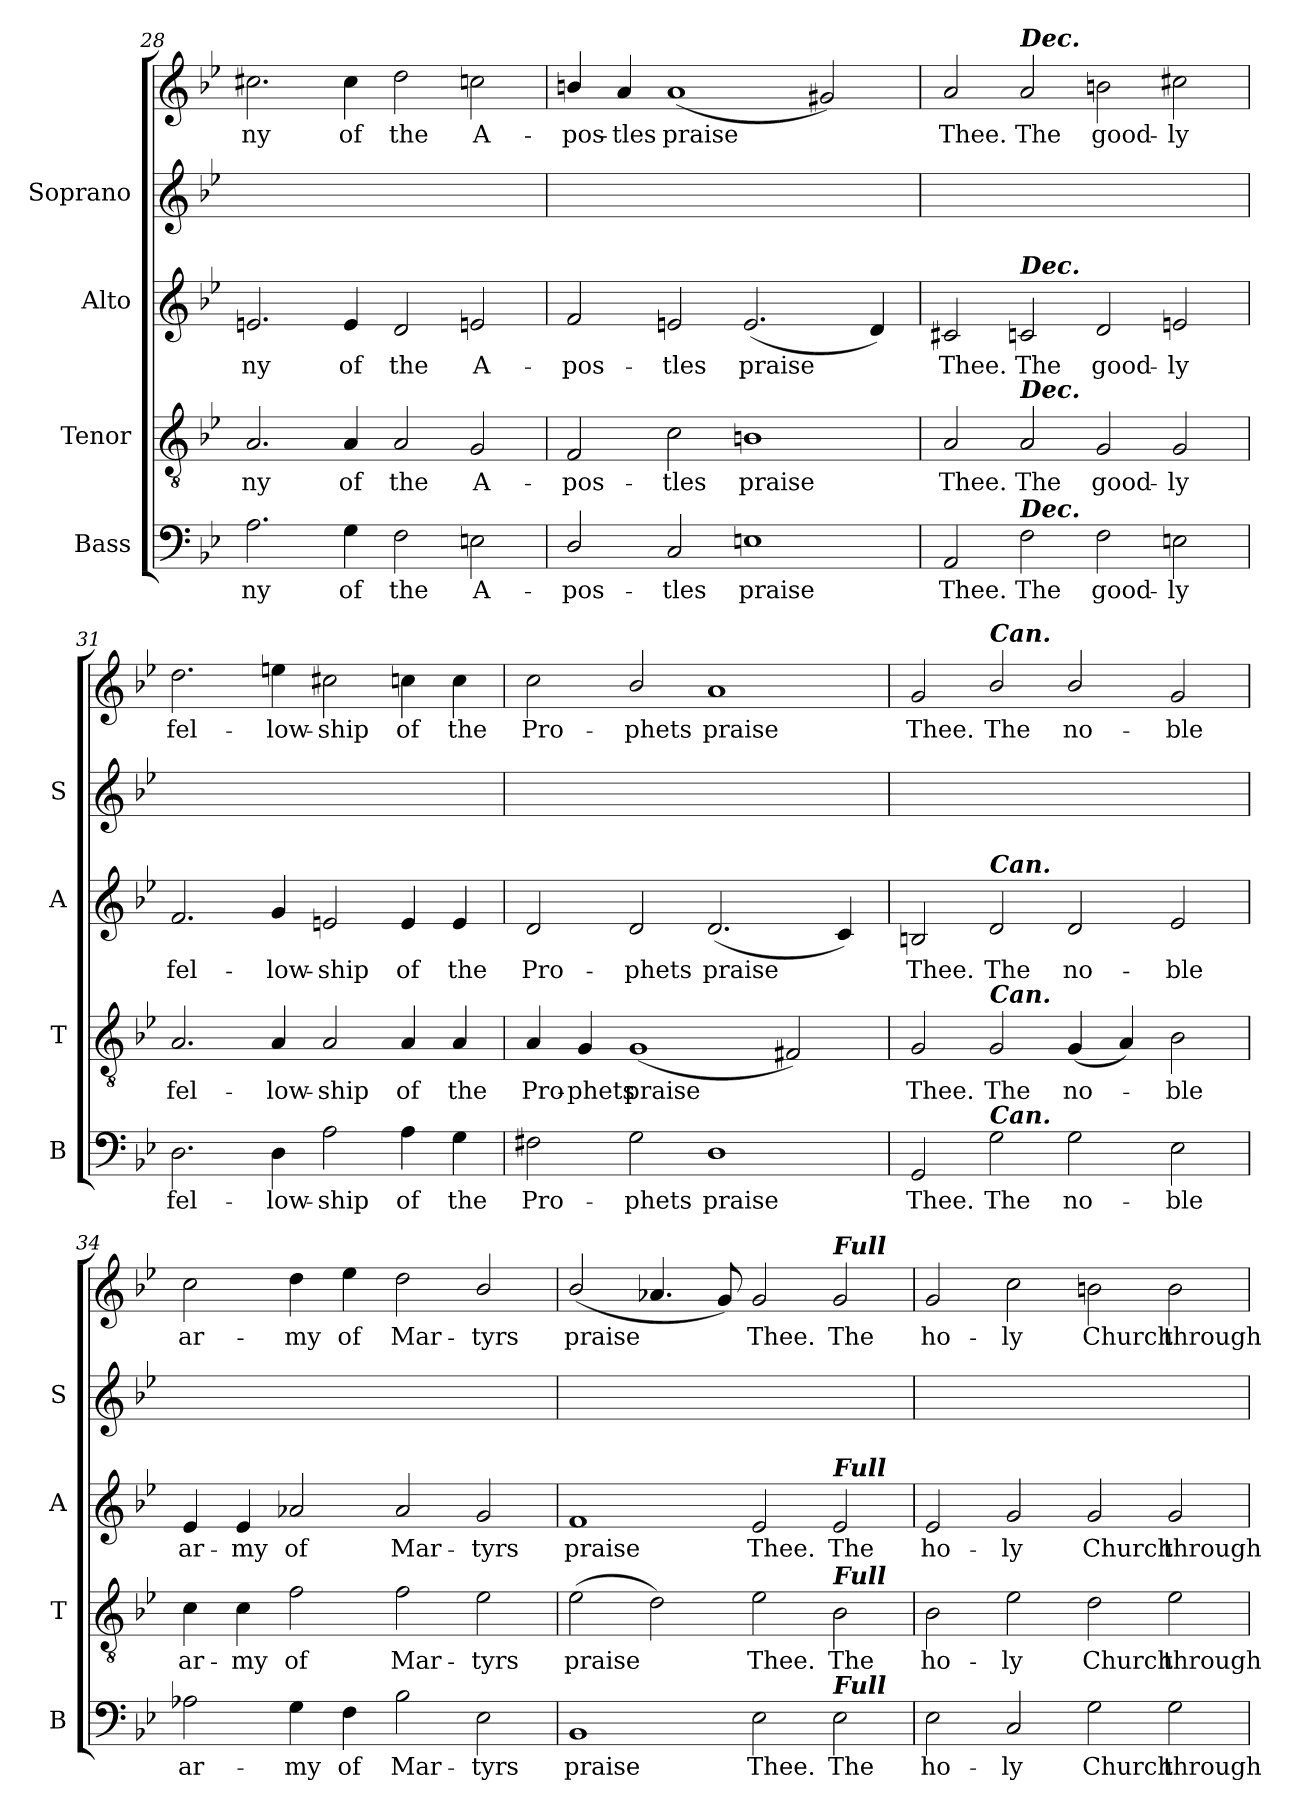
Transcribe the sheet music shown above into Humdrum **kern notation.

**kern	**text	**kern	**text	**kern	**text	**kern	**kern	**text
*part4	*part4	*part3	*part3	*part2	*part2	*part1	*part1	*part1
*staff5	*staff5	*staff4	*staff4	*staff3	*staff3	*staff2	*staff1	*staff1
*I"Bass	*	*I"Tenor	*	*I"Alto	*	*I"Soprano	*	*
*I'B	*	*I'T	*	*I'A	*	*I'S	*	*
*clefF4	*	*clefGv2	*	*clefG2	*	*clefG2	*clefG2	*
*k[b-e-]	*	*k[b-e-]	*	*k[b-e-]	*	*k[b-e-]	*k[b-e-]	*
*B-:	*	*B-:	*	*B-:	*	*B-:	*B-:	*
=28	=28	=28	=28	=28	=28	=28	=28	=28
!	!LO:LY:b	!	!LO:LY:b	!	!LO:LY:b	!	!	!LO:LY:b
2.A\	-ny	2.A/	-ny	2.en/	-ny	1ryy	2.cc#X\	-ny
!	!LO:LY:b	!	!LO:LY:b	!	!LO:LY:b	!	!	!LO:LY:b
4G\	of	4A/	of	4e/	of	.	4cc#\	of
!	!LO:LY:b	!	!LO:LY:b	!	!LO:LY:b	!	!	!LO:LY:b
2F\	the	2A/	the	2d/	the	1ryy	2dd\	the
!	!LO:LY:b	!	!LO:LY:b	!	!LO:LY:b	!	!	!LO:LY:b
2En\	A-	2G/	A-	2eni/	A-	.	2ccn\	A-
=29	=29	=29	=29	=29	=29	=29	=29	=29
!	!LO:LY:b	!	!LO:LY:b	!	!LO:LY:b	!	!	!LO:LY:b
2D/	-pos-	2F/	-pos-	2f/	-pos-	1ryy	4bn/	-pos-
!	!	!	!	!	!	!	!	!LO:LY:b
.	.	.	.	.	.	.	4a/	-tles
!	!LO:LY:b	!	!LO:LY:b	!	!LO:LY:b	!	!	!LO:LY:b
2C/	-tles	2c\	-tles	2en/	-tles	.	(<1a	praise
!	!LO:LY:b	!	!LO:LY:b	!	!LO:LY:b	!	!	!
1En	praise	1Bn	praise	(<2.e/	praise	1ryy	.	.
.	.	.	.	.	.	.	2g#X/)	.
.	.	.	.	4d/)	.	.	.	.
=30	=30	=30	=30	=30	=30	=30	=30	=30
!	!LO:LY:b	!	!LO:LY:b	!	!LO:LY:b	!	!	!LO:LY:b
2AA/	Thee.	2A/	Thee.	2c#X/	Thee.	1ryy	2a/	Thee.
!	!	!	!	!	!	!	!LO:TX:a:Bi:t=Dec.	!
!	!	!	!	!LO:TX:a:Bi:t=Dec.	!	!	!	!
!	!	!LO:TX:a:Bi:t=Dec.	!	!	!	!	!	!
!LO:TX:a:Bi:t=Dec.	!	!	!	!	!	!	!	!
!	!LO:LY:b	!	!LO:LY:b	!	!LO:LY:b	!	!	!LO:LY:b
2F\	The	2A/	The	2cn/	The	.	2a/	The
!	!LO:LY:b	!	!LO:LY:b	!	!LO:LY:b	!	!	!LO:LY:b
2F\	good-	2G/	good-	2d/	good-	1ryy	2bn\	good-
!	!LO:LY:b	!	!LO:LY:b	!	!LO:LY:b	!	!	!LO:LY:b
2En\	-ly	2G/	-ly	2en/	-ly	.	2cc#X\	-ly
!!LO:PB:g=z
=31	=31	=31	=31	=31	=31	=31	=31	=31
!	!LO:LY:b	!	!LO:LY:b	!	!LO:LY:b	!	!	!LO:LY:b
2.D\	fel-	2.A/	fel-	2.f/	fel-	1ryy	2.dd\	fel-
!	!LO:LY:b	!	!LO:LY:b	!	!LO:LY:b	!	!	!LO:LY:b
4D\	-low-	4A/	-low-	4g/	-low-	.	4een\	-low-
!	!LO:LY:b	!	!LO:LY:b	!	!LO:LY:b	!	!	!LO:LY:b
2A\	-ship	2A/	-ship	2en/	-ship	1ryy	2cc#X\	-ship
!	!LO:LY:b	!	!LO:LY:b	!	!LO:LY:b	!	!	!LO:LY:b
4A\	of	4A/	of	4e/	of	.	4ccn\	of
!	!LO:LY:b	!	!LO:LY:b	!	!LO:LY:b	!	!	!LO:LY:b
4G\	the	4A/	the	4e/	the	.	4cc\	the
=32	=32	=32	=32	=32	=32	=32	=32	=32
!	!LO:LY:b	!	!LO:LY:b	!	!LO:LY:b	!	!	!LO:LY:b
2F#X\	Pro-	4A/	Pro-	2d/	Pro-	1ryy	2cc\	Pro-
!	!	!	!LO:LY:b	!	!	!	!	!
.	.	4G/	-phets	.	.	.	.	.
!	!LO:LY:b	!	!LO:LY:b	!	!LO:LY:b	!	!	!LO:LY:b
2G\	-phets	(<1G	praise	2d/	-phets	.	2b-/	-phets
!	!LO:LY:b	!	!	!	!LO:LY:b	!	!	!LO:LY:b
1D	praise	.	.	(<2.d/	praise	1ryy	1a	praise
.	.	2F#X/)	.	.	.	.	.	.
.	.	.	.	4c/)	.	.	.	.
=33	=33	=33	=33	=33	=33	=33	=33	=33
!	!LO:LY:b	!	!LO:LY:b	!	!LO:LY:b	!	!	!LO:LY:b
2GG/	Thee.	2G/	Thee.	2Bn/	Thee.	1ryy	2g/	Thee.
!	!	!	!	!	!	!	!LO:TX:a:Bi:t=Can.	!
!	!	!	!	!LO:TX:a:Bi:t=Can.	!	!	!	!
!	!	!LO:TX:a:Bi:t=Can.	!	!	!	!	!	!
!LO:TX:a:Bi:t=Can.	!	!	!	!	!	!	!	!
!	!LO:LY:b	!	!LO:LY:b	!	!LO:LY:b	!	!	!LO:LY:b
2G\	The	2G/	The	2d/	The	.	2b-/	The
!	!LO:LY:b	!	!LO:LY:b	!	!LO:LY:b	!	!	!LO:LY:b
2G\	no-	(<4G/	no-	2d/	no-	1ryy	2b-/	no-
.	.	4A/)	.	.	.	.	.	.
!	!LO:LY:b	!	!LO:LY:b	!	!LO:LY:b	!	!	!LO:LY:b
2E-\	-ble	2B-\	ble	2e-/	-ble	.	2g/	-ble
=34	=34	=34	=34	=34	=34	=34	=34	=34
!	!LO:LY:b	!	!LO:LY:b	!	!LO:LY:b	!	!	!LO:LY:b
2A-X\	ar-	4c\	ar-	4e-/	ar-	1ryy	2cc\	ar-
!	!	!	!LO:LY:b	!	!LO:LY:b	!	!	!
.	.	4c\	-my	4e-/	-my	.	.	.
!	!LO:LY:b	!	!LO:LY:b	!	!LO:LY:b	!	!	!LO:LY:b
4G\	-my	2f\	of	2a-X/	of	.	4dd\	-my
!	!LO:LY:b	!	!	!	!	!	!	!LO:LY:b
4F\	of	.	.	.	.	.	4ee-\	of
!	!LO:LY:b	!	!LO:LY:b	!	!LO:LY:b	!	!	!LO:LY:b
2B-\	Mar-	2f\	Mar-	2a-/	Mar-	1ryy	2dd\	Mar-
!	!LO:LY:b	!	!LO:LY:b	!	!LO:LY:b	!	!	!LO:LY:b
2E-\	-tyrs	2e-\	-tyrs	2g/	-tyrs	.	2b-/	-tyrs
!!LO:LB:g=z
=35	=35	=35	=35	=35	=35	=35	=35	=35
!	!LO:LY:b	!	!LO:LY:b	!	!LO:LY:b	!	!	!LO:LY:b
1BB-	praise	(>2e-\	praise	1f	praise	1ryy	(<2b-/	praise
.	.	2d\)	.	.	.	.	4.a-X/	.
.	.	.	.	.	.	.	8g/)	.
!	!LO:LY:b	!	!LO:LY:b	!	!LO:LY:b	!	!	!LO:LY:b
2E-\	Thee.	2e-\	Thee.	2e-/	Thee.	1ryy	2g/	Thee.
!	!	!	!	!	!	!	!LO:TX:a:Bi:t=Full	!
!	!	!	!	!LO:TX:a:Bi:t=Full	!	!	!	!
!	!	!LO:TX:a:Bi:t=Full	!	!	!	!	!	!
!LO:TX:a:Bi:t=Full	!	!	!	!	!	!	!	!
!	!LO:LY:b	!	!LO:LY:b	!	!LO:LY:b	!	!	!LO:LY:b
2E-\	The	2B-\	The	2e-/	The	.	2g/	The
=36	=36	=36	=36	=36	=36	=36	=36	=36
!	!LO:LY:b	!	!LO:LY:b	!	!LO:LY:b	!	!	!LO:LY:b
2E-\	ho-	2B-\	ho-	2e-/	ho-	1ryy	2g/	ho-
!	!LO:LY:b	!	!LO:LY:b	!	!LO:LY:b	!	!	!LO:LY:b
2C/	-ly	2e-\	-ly	2g/	-ly	.	2cc\	-ly
!	!LO:LY:b	!	!LO:LY:b	!	!LO:LY:b	!	!	!LO:LY:b
2G\	Church	2d\	Church	2g/	Church	1ryy	2bn\	Church
!	!LO:LY:b	!	!LO:LY:b	!	!LO:LY:b	!	!	!LO:LY:b
2G\	through-	2e-\	through-	2g/	through-	.	2b\	through-
=	=	=	=	=	=	=	=	=
*-	*-	*-	*-	*-	*-	*-	*-	*-
